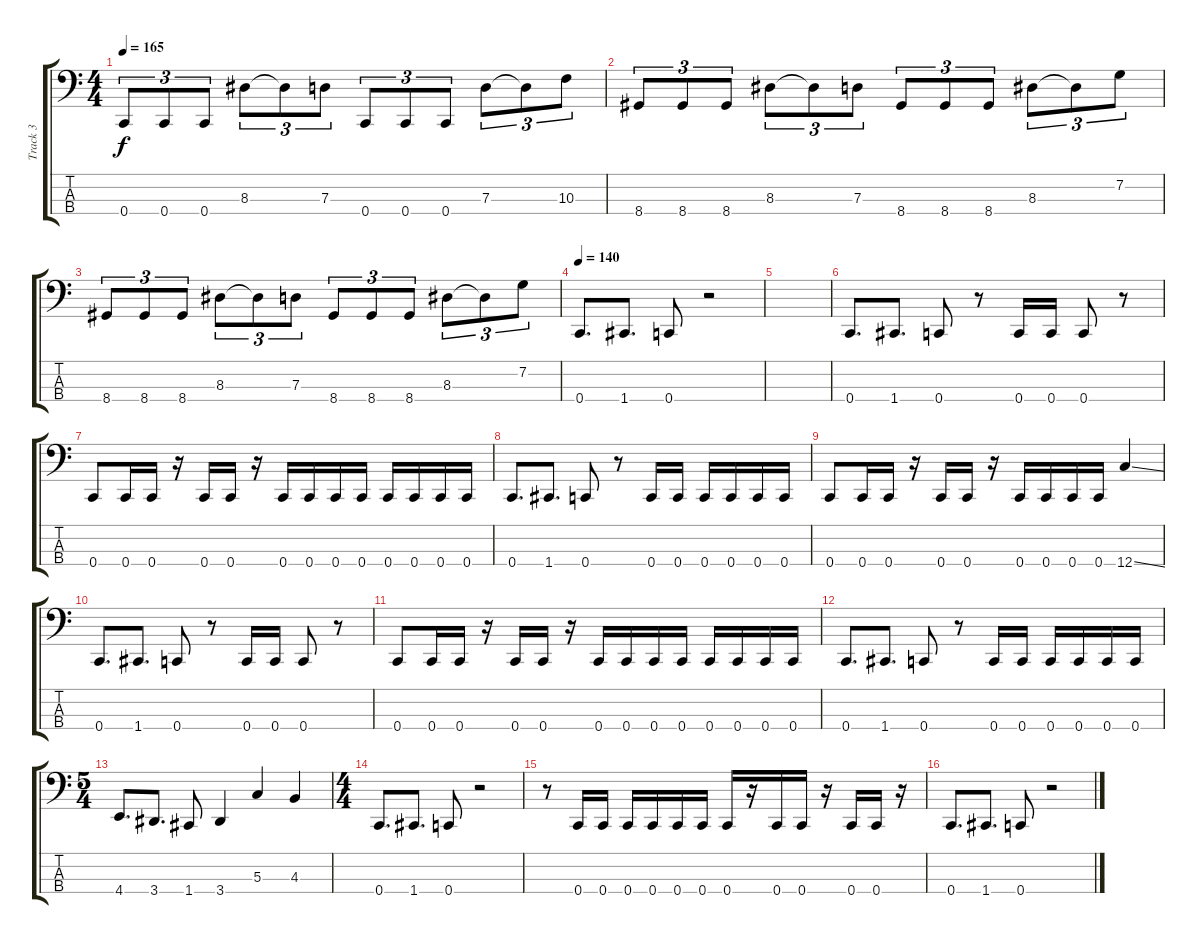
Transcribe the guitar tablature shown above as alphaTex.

\track ("Track 3" "Track 3") {instrument electricbasspick}
\staff {score tabs}
\tuning (F2 C2 G1 C1) {hide}
\ts (4 4)
\tempo 165
\clef f4
\ks c
0.4.8{tu (3 2) dy f} 0.4.8{tu (3 2)} 0.4.8{tu (3 2)} 8.3.8{tu (3 2)} 8.3{t}.8{tu (3 2)} 7.3.8{tu (3 2)} 0.4.8{tu (3 2)} 0.4.8{tu (3 2)} 0.4.8{tu (3 2)} 7.3.8{tu (3 2)} 7.3{t}.8{tu (3 2)} 10.3.8{tu (3 2)} |
8.4.8{tu (3 2)} 8.4.8{tu (3 2)} 8.4.8{tu (3 2)} 8.3.8{tu (3 2)} 8.3{t}.8{tu (3 2)} 7.3.8{tu (3 2)} 8.4.8{tu (3 2)} 8.4.8{tu (3 2)} 8.4.8{tu (3 2)} 8.3.8{tu (3 2)} 8.3{t}.8{tu (3 2)} 7.2.8{tu (3 2)} |
8.4.8{tu (3 2)} 8.4.8{tu (3 2)} 8.4.8{tu (3 2)} 8.3.8{tu (3 2)} 8.3{t}.8{tu (3 2)} 7.3.8{tu (3 2)} 8.4.8{tu (3 2)} 8.4.8{tu (3 2)} 8.4.8{tu (3 2)} 8.3.8{tu (3 2)} 8.3{t}.8{tu (3 2)} 7.2.8{tu (3 2)} |
\tempo 150
\tempo 140
0.4.8{d} 1.4.8{d} 0.4.8 r.2 |
|
0.4.8{d} 1.4.8{d} 0.4.8 r.8 0.4.16 0.4.16 0.4.8 r.8 |
0.4.8 0.4.16 0.4.16 r.16 0.4.16 0.4.16 r.16 0.4.16 0.4.16 0.4.16 0.4.16 0.4.16 0.4.16 0.4.16 0.4.16 |
0.4.8{d} 1.4.8{d} 0.4.8 r.8 0.4.16 0.4.16 0.4.16 0.4.16 0.4.16 0.4.16 |
0.4.8 0.4.16 0.4.16 r.16 0.4.16 0.4.16 r.16 0.4.16 0.4.16 0.4.16 0.4.16 12.4{ss}.4 |
0.4.8{d} 1.4.8{d} 0.4.8 r.8 0.4.16 0.4.16 0.4.8 r.8 |
0.4.8 0.4.16 0.4.16 r.16 0.4.16 0.4.16 r.16 0.4.16 0.4.16 0.4.16 0.4.16 0.4.16 0.4.16 0.4.16 0.4.16 |
0.4.8{d} 1.4.8{d} 0.4.8 r.8 0.4.16 0.4.16 0.4.16 0.4.16 0.4.16 0.4.16 |
\ts (5 4)
4.4.8{d} 3.4.8{d} 1.4.8 3.4.4 5.3.4 4.3.4 |
\ts (4 4)
0.4.8{d} 1.4.8{d} 0.4.8 r.2 |
r.8 0.4.16 0.4.16 0.4.16 0.4.16 0.4.16 0.4.16 0.4.16 r.16 0.4.16 0.4.16 r.16 0.4.16 0.4.16 r.16 |
0.4.8{d} 1.4.8{d} 0.4.8 r.2
